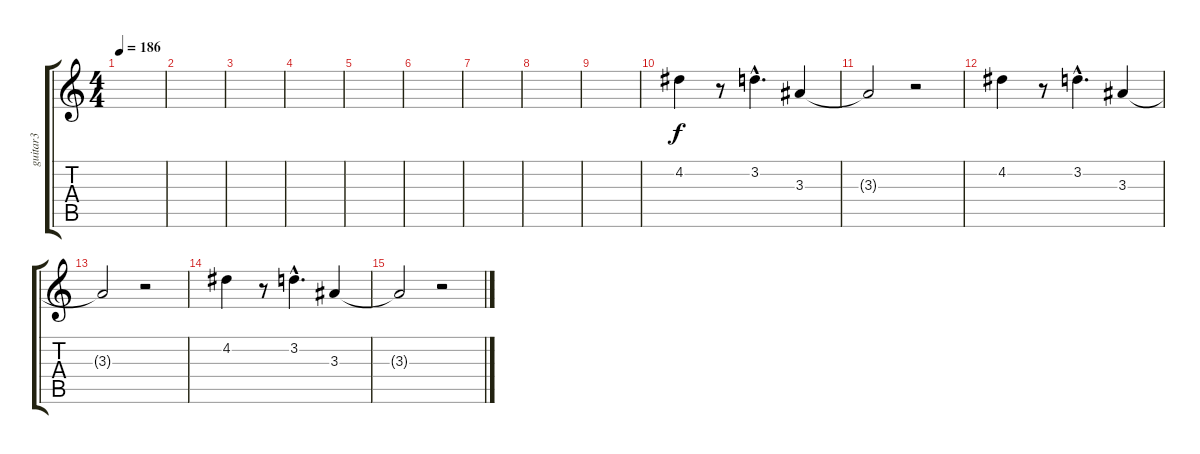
\track ("guitar3" "guitar3") {instrument distortionguitar}
\staff {score tabs}
\tuning (E4 B3 G3 D3 A2 E2) {hide}
\ts (4 4)
\tempo 186
\clef g2
\ks c
|
|
|
|
|
|
|
|
|
4.2.4 r.8 3.2{hac}.4{d} 3.3.4 |
3.3{t}.2 r.2 |
4.2.4 r.8 3.2{hac}.4{d} 3.3.4 |
3.3{t}.2 r.2 |
4.2.4 r.8 3.2{hac}.4{d} 3.3.4 |
3.3{t}.2 r.2
